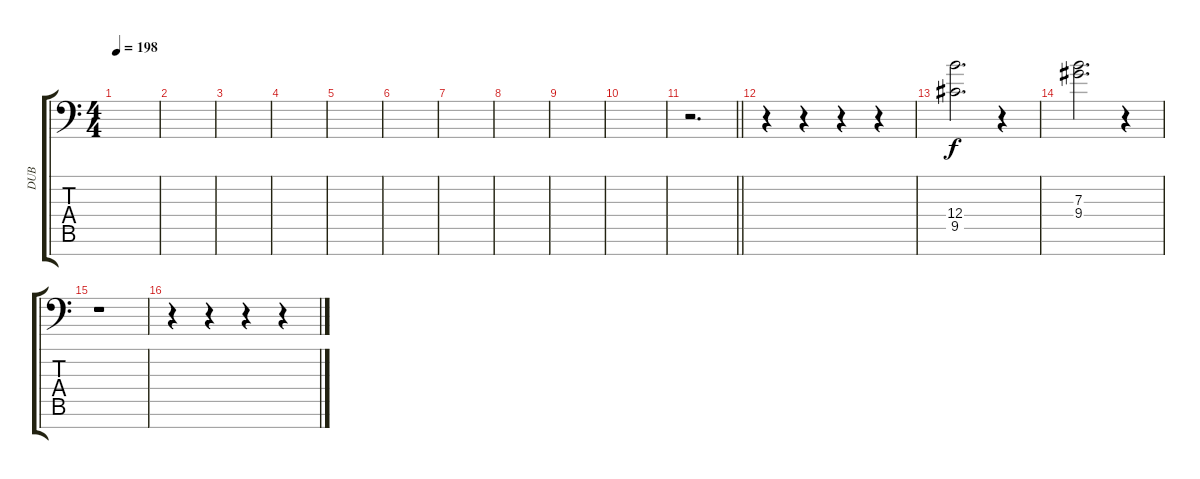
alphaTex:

\track ("DUB" "DUB") {instrument electricguitarclean}
\staff {score tabs}
\tuning (B3 Gb3 E3 B2 E2 B1 E1) {hide}
\ts (4 4)
\tempo 198
\clef f4
\ks c
|
|
|
|
|
|
|
|
|
|
\barLineRight lightlight
r.2{d} |
\section ("" "")
r.4 r.4 r.4 r.4 |
(12.4 9.5).2{d} r.4 |
(7.3 9.4).2{d} r.4 |
r.1 |
r.4 r.4 r.4 r.4
